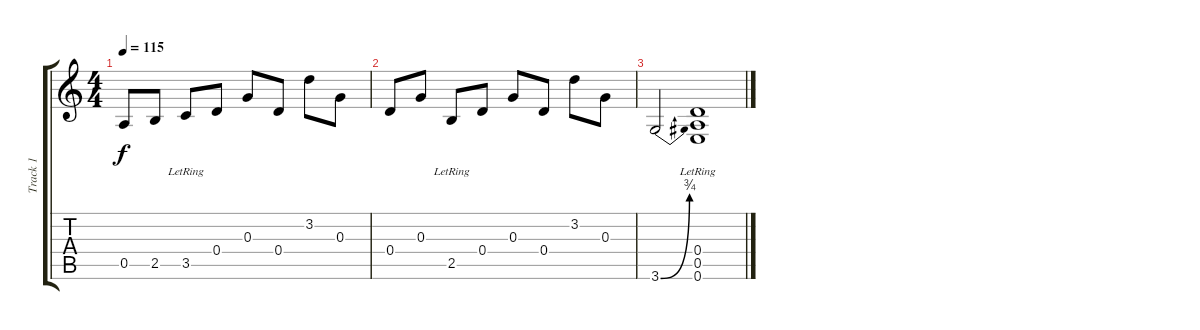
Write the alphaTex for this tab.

\track ("Track 1" "Track 1") {instrument acousticguitarnylon}
\staff {score tabs}
\tuning (E4 B3 G3 D3 A2 E2) {hide}
\ts (4 4)
\tempo 115
\clef g2
\ks c
0.5.8{dy f instrument acousticguitarnylon} 2.5.8 3.5{lr}.8 0.4.8 0.3.8 0.4.8 3.2.8 0.3.8 |
0.4.8 0.3.8 2.5{lr}.8 0.4.8 0.3.8 0.4.8 3.2.8 0.3.8 |
3.6{be (bend 0 0 60 3)}.2 (0.4{lr} 0.5{lr} 0.6{lr}).1
